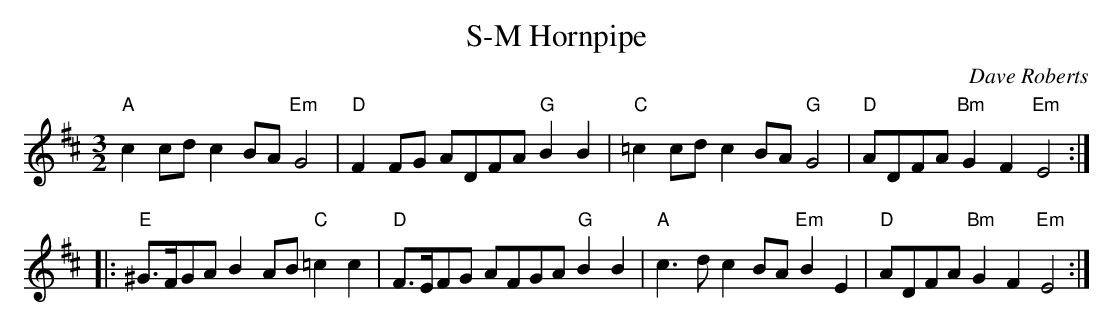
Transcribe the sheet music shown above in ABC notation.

X:1
T:S-M Hornpipe
C:Dave Roberts
M:3/2
L:1/8
K:D
"A"c2 cd c2 BA "Em"G4 | "D"F2FG ADFA "G"B2B2 |\
"C"=c2cd c2BA "G"G4 | "D"ADFA "Bm"G2F2 "Em"E4 :|
|: "E"^G>FGA B2AB "C"=c2c2 |"D"F>EFG AFGA "G"B2B2 |\
"A"c3d c2BA "Em"B2E2 | "D"ADFA "Bm"G2F2 "Em"E4 :|
